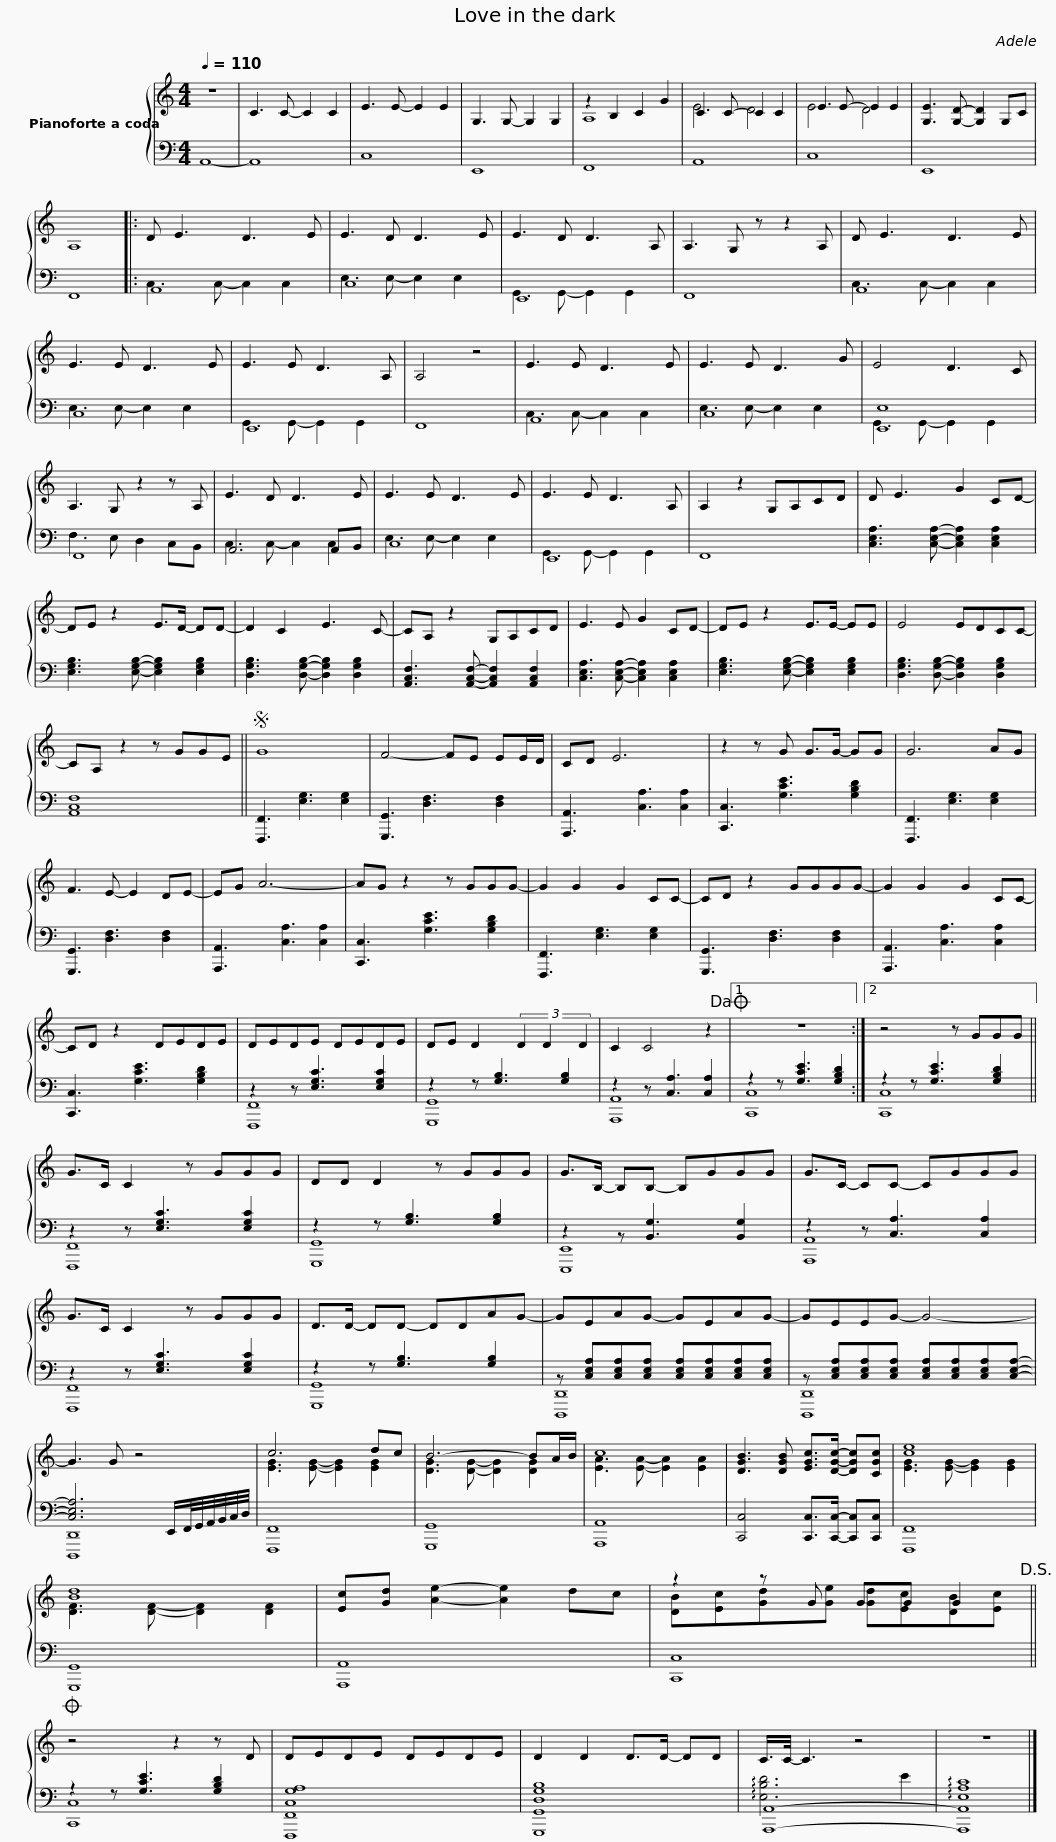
X:1
%%score { ( 1 3 ) | ( 2 4 ) }
L:1/8
Q:1/4=110
M:4/4
I:linebreak $
K:C
V:1 treble
V:3 treble
V:2 bass
V:4 bass
V:1
 z8 | C3 C- C2 C2 | E3 E- E2 E2 | G,3 G,- G,2 G,2 | z2 B,2 C2 G2 | %5
 C3 C- C2 C2 | E3 E- E2 E2 |$ [G,E]3 [G,D]- [G,D]2 G,C | A,8 |: D E3 D3 E | %10
 E3 D D3 E | E3 D D3 A, | A,3 G, z z2 A, |$ D E3 D3 E | E3 E D3 E | %15
 E3 E D3 A, | A,4 z4 | E3 E D3 E | E3 E D3 G |$ E4 D3 C | %20
 A,3 G, z2 z A, | E3 D D3 E | E3 E D3 E | E3 E D3 A, |$ A,2 z2 G,A,CD | %25
 D E3 G2 CD- | DE z2 E>D- DD- | D2 C2 E3 C- | CA, z2 G,A,CD |$ E3 E G2 CD- | %30
 DE z2 E>E- EE | E4 EDCC- | CA, z2 z GGE ||S G8 | F4- FE EE/D/ |$ %35
 CD E6 | z2 z G G>G- GG | G6 AG | F3 E- E2 DE- | EG A6- | %40
 AG z2 z GGG- |$ G2 G2 G2 CC- | CD z2 GGGG- | G2 G2 G2 CC- | CD z2 DEDE | %45
 DEDE DEDE |$ DE D2 (3D2 D2 D2 | C2 C4 z2!dacoda! |1 z8 :|2 z4 z GGG || %50
 G>C C2 z GGG | DD D2 z GGG |$ G>B,- B,B,- B,GGG | G>C- CC- CGGG | G>C C2 z GGG | %55
 D>D- DD- DDAG- | GEAG- GEAG- |$ GEEG- G4- | G3 G z4 | c6 dc | %60
 B6- BA/B/ | c8 |$ [DGB]3 [DGB] [EGc]>[DGc]- [DGc][CGc] | [ce]8 | [Bd]8 | %65
 [Ec][Gd] [Ae]2- [Ae]2 dc | z2 z G GG G2!D.S.! ||$O z4 z2 z D | DEDE DEDE | D2 D2 D>D- DD | %70
 C/>C/- C3 z4 | z8 |] %72
V:2
 A,,8- | A,,8 | C,8 | E,,8 | F,,8 | %5
 A,,8 | C,8 |$ E,,8 | F,,8 |: A,,8 | %10
 C,8 | E,,8 | F,,8 |$ A,,8 | C,8 | %15
 E,,8 | F,,8 | A,,8 | C,8 |$ [E,,E,]8 | %20
 F,,8 | A,,6 A,,B,, | C,8 | E,,8 |$ F,,8 | %25
 [C,E,A,]3 [C,E,A,]- [C,E,A,]2 [C,E,A,]2 | [E,G,B,]3 [E,G,B,]- [E,G,B,]2 [E,G,B,]2 | [D,G,B,]3 [D,G,B,]- [D,G,B,]2 [D,G,B,]2 | [A,,C,F,]3 [A,,C,F,]- [A,,C,F,]2 [A,,C,F,]2 |$ [C,E,A,]3 [C,E,A,]- [C,E,A,]2 [C,E,A,]2 | %30
 [E,G,B,]3 [E,G,B,]- [E,G,B,]2 [E,G,B,]2 | [D,G,B,]3 [D,G,B,]- [D,G,B,]2 [D,G,B,]2 | [A,,C,F,]8 || [F,,,F,,]3 [E,G,]3 [E,G,]2 | [G,,,G,,]3 [D,F,]3 [D,F,]2 |$ %35
 [A,,,A,,]3 [C,A,]3 [C,A,]2 | [C,,C,]3 [G,CE]3 [G,B,D]2 | [F,,,F,,]3 [E,G,]3 [E,G,]2 | [G,,,G,,]3 [D,F,]3 [D,F,]2 | [A,,,A,,]3 [C,A,]3 [C,A,]2 | %40
 [C,,C,]3 [G,CE]3 [G,B,D]2 |$ [F,,,F,,]3 [E,G,]3 [E,G,]2 | [G,,,G,,]3 [D,F,]3 [D,F,]2 | [A,,,A,,]3 [C,A,]3 [C,A,]2 | [C,,C,]3 [G,CE]3 [G,B,D]2 | %45
 z2 z [E,G,C]3 [E,G,C]2 |$ z2 z [G,B,]3 [G,B,]2 | z2 z [C,A,]3 [C,A,]2 |1 z2 z [G,CE]3 [G,B,D]2 :|2 z2 z [G,CE]3 [G,B,D]2 || %50
 z2 z [E,G,C]3 [E,G,C]2 | z2 z [G,B,]3 [G,B,]2 |$ z2 z [B,,G,]3 [B,,G,]2 | z2 z [C,A,]3 [C,A,]2 | z2 z [E,G,C]3 [E,G,C]2 | %55
 z2 z [G,B,]3 [G,B,]2 | z [C,E,A,][C,E,A,][C,E,A,] [C,E,A,][C,E,A,][C,E,A,][C,E,A,] |$ z [C,E,A,][C,E,A,][C,E,A,] [C,E,A,][C,E,A,][C,E,A,][C,E,A,]- | [C,E,A,]6 E,,/F,,/4G,,/4A,,/4B,,/4C,/4D,/4 | [F,,,F,,]8 | %60
 [G,,,G,,]8 | [A,,,A,,]8 |$ [C,,C,]4 [C,,C,]>[C,,C,]- [C,,C,][C,,C,] | [F,,,F,,]8 | [G,,,G,,]8 | %65
 [A,,,A,,]8 | [C,,C,]8 ||$ z2 z [G,CE]3 [G,B,D]2 | [F,,,F,,C,G,A,]8 | [G,,,G,,D,G,B,]8 | %70
 [A,,,A,,]8- | [A,,,A,,]8 |] %72
V:3
 x8 | x8 | x8 | x8 | A,8 | %5
 E4 D4 | E4 D4 |$ x8 | x8 |: x8 | %10
 x8 | x8 | x8 |$ x8 | x8 | %15
 x8 | x8 | x8 | x8 |$ x8 | %20
 x8 | x8 | x8 | x8 |$ x8 | %25
 x8 | x8 | x8 | x8 |$ x8 | %30
 x8 | x8 | x8 || x8 | x8 |$ %35
 x8 | x8 | x8 | x8 | x8 | %40
 x8 |$ x8 | x8 | x8 | x8 | %45
 x8 |$ x8 | x8 |1 x8 :|2 x8 || %50
 x8 | x8 |$ x8 | x8 | x8 | %55
 x8 | x8 |$ x8 | x8 | [EG]3 [EG]- [EG]2 [EG]2 | %60
 [DG]3 [DG]- [DG]2 [DG]2 | [EA]3 [EA]- [EA]2 [EA]2 |$ x8 | [EG]3 [EG]- [EG]2 [EG]2 | [DF]3 [DF]- [DF]2 [DF]2 | %65
 x8 | [DB][Ec][Gd][Ge] [Gd][Ec][DB][Ec] ||$ x8 | x8 | x8 | %70
 x8 | x8 |] %72
V:4
 x8 | x8 | x8 | x8 | x8 | %5
 x8 | x8 |$ x8 | x8 |: C,3 C,- C,2 C,2 | %10
 E,3 E,- E,2 E,2 | G,,3 G,,- G,,2 G,,2 | x8 |$ C,3 C,- C,2 C,2 | E,3 E,- E,2 E,2 | %15
 G,,3 G,,- G,,2 G,,2 | x8 | C,3 C,- C,2 C,2 | E,3 E,- E,2 E,2 |$ G,,3 G,,- G,,2 G,,2 | %20
 F,3 E, D,2 C,B,, | C,3 C,- C,2 C,2 | E,3 E,- E,2 E,2 | G,,3 G,,- G,,2 G,,2 |$ x8 | %25
 x8 | x8 | x8 | x8 |$ x8 | %30
 x8 | x8 | x8 || x8 | x8 |$ %35
 x8 | x8 | x8 | x8 | x8 | %40
 x8 |$ x8 | x8 | x8 | x8 | %45
 [F,,,F,,]8 |$ [G,,,G,,]8 | [A,,,A,,]8 |1 [C,,C,]8 :|2 [C,,C,]8 || %50
 [F,,,F,,]8 | [G,,,G,,]8 |$ [E,,,E,,]8 | [A,,,A,,]8 | [F,,,F,,]8 | %55
 [G,,,G,,]8 | [D,,,D,,]8 |$ [D,,,D,,]8 | [D,,,D,,]8 | x8 | %60
 x8 | x8 |$ x8 | x8 | x8 | %65
 x8 | x8 ||$ [C,,C,]8 | x8 | x8 | %70
 !arpeggio![E,B,D]6 E2 | !arpeggio![E,A,C]8 |] %72
